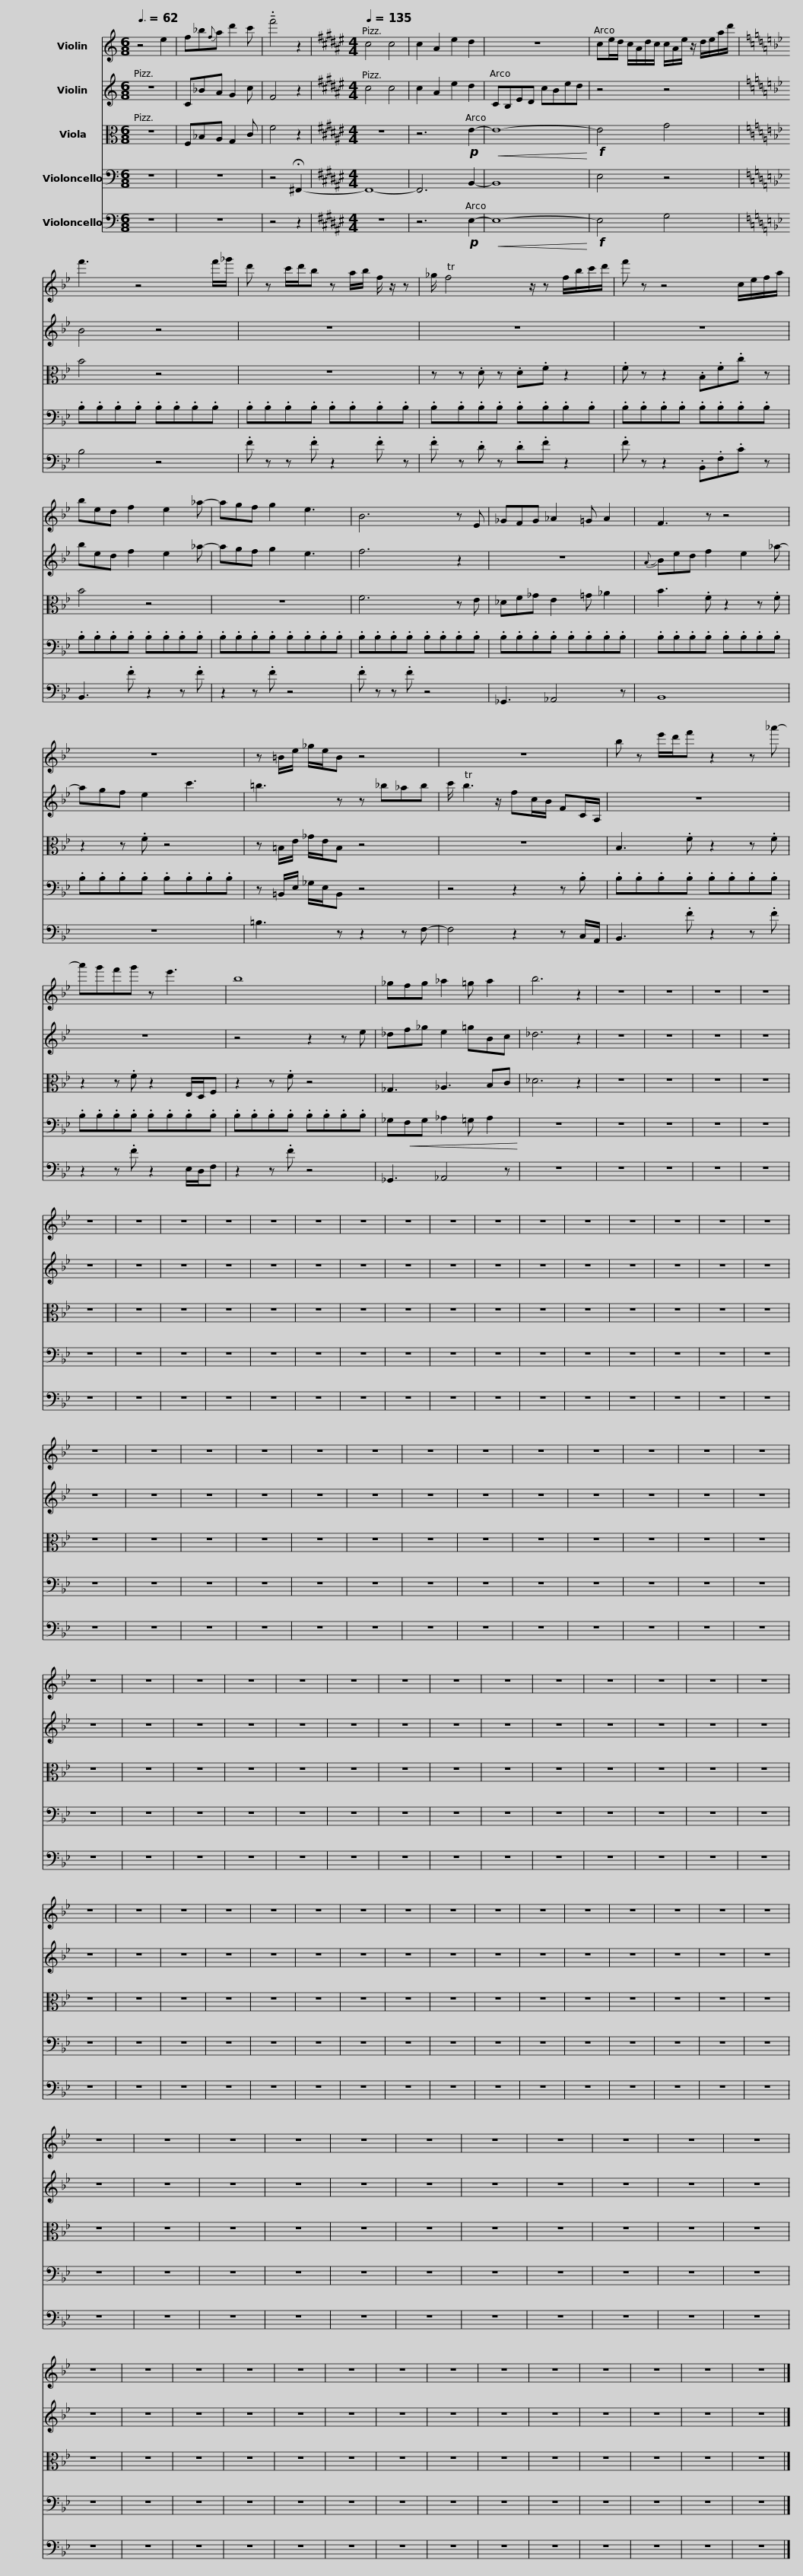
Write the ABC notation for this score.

X:1
%%score 1 2 3 4 5
L:1/8
Q:3/8=62
M:6/8
I:linebreak $
K:C
V:1 treble
V:2 treble
V:3 alto
V:4 bass
V:5 bass
V:1
 z4 e2 | f_b{f}a d'2 c' | !tenuto!.f'4 z2 |[K:F#][M:4/4][Q:1/4=135] c4 c4 | c2 A2 e2 d2 | %5
 z8 |$ ce/d/ c/A/d/c/ c/A/e/ z/ d/e/a/d'/ |[K:Bb] f'3 z4 f'/_g'/ | d' z c'/d'/b z a/b/ f/ z/ z |$ _g/ Tf4 z/ z f/b/c'/d'/ | %10
 f' z z4 c/e/f/a/ | bed f2 e2 _a- | agf g2 e3 |$ B6 z E | _GFG _A2 =G A2 | %15
 F3 z z4 | z8 |$ z =B/e/ _g/e/B z4 | z8 | b z e'/d'/f' z2 z _a'- | %20
 a'g'f'g' z e'3 |$ b8 | _gfg _a2 =g a2 | b6 z2 | z8 | %25
 z8 | z8 | z8 | z8 | z8 | %30
 z8 | z8 | z8 |$ z8 | z8 | %35
 z8 | z8 | z8 | z8 | z8 | %40
 z8 | z8 | z8 | z8 | z8 | %45
 z8 | z8 | z8 | z8 | z8 | %50
 z8 |$ z8 | z8 | z8 | z8 | %55
 z8 | z8 | z8 | z8 | z8 | %60
 z8 | z8 | z8 | z8 | z8 | %65
 z8 | z8 | z8 | z8 |$ z8 | %70
 z8 | z8 | z8 | z8 | z8 | %75
 z8 | z8 | z8 | z8 | z8 | %80
 z8 | z8 | z8 | z8 | z8 | %85
 z8 | z8 |$ z8 | z8 | z8 | %90
 z8 | z8 | z8 | z8 | z8 | %95
 z8 | z8 | z8 | z8 | z8 | %100
 z8 | z8 | z8 | z8 | z8 |$ %105
 z8 | z8 | z8 | z8 | z8 | %110
 z8 | z8 |] %112
V:2
 z6 | C_BA G2 c | F4 z2 |[K:F#][M:4/4] c4 c4 | c2 A2 e2 d2 | %5
 CB,ED cBed |$ z4 z4 |[K:Bb] B4 z4 | z8 |$ z8 | %10
 z8 | bed f2 e2 _a- | agf g2 e3 |$ f6 z2 | z8 | %15
{A} !slide!Bed f2 e2 _a- | agf e2 c'3 |$ =b3 z z _b_ab | c'/ Tb3 z/ fc/B/ FC/A,/ | z8 | %20
 z8 |$ z4 z2 z e | _df_g e2 =gBc | _d6 z2 | z8 | %25
 z8 | z8 | z8 | z8 | z8 | %30
 z8 | z8 | z8 |$ z8 | z8 | %35
 z8 | z8 | z8 | z8 | z8 | %40
 z8 | z8 | z8 | z8 | z8 | %45
 z8 | z8 | z8 | z8 | z8 | %50
 z8 |$ z8 | z8 | z8 | z8 | %55
 z8 | z8 | z8 | z8 | z8 | %60
 z8 | z8 | z8 | z8 | z8 | %65
 z8 | z8 | z8 | z8 |$ z8 | %70
 z8 | z8 | z8 | z8 | z8 | %75
 z8 | z8 | z8 | z8 | z8 | %80
 z8 | z8 | z8 | z8 | z8 | %85
 z8 | z8 |$ z8 | z8 | z8 | %90
 z8 | z8 | z8 | z8 | z8 | %95
 z8 | z8 | z8 | z8 | z8 | %100
 z8 | z8 | z8 | z8 | z8 |$ %105
 z8 | z8 | z8 | z8 | z8 | %110
 z8 | z8 |] %112
V:3
 z6 | F,_B,A, G,2 C | F4 z2 |[K:F#][M:4/4] z8 | z6!p! E2- | %5
!<(! E8-!<)! |$!f! E4 G4 |[K:Bb] B4 z4 | z8 |$ z z .D z .D.F z2 | %10
 .F z z2 .B,.F.c z | B4 z4 | z8 |$ F6 z E | _DF_G E2 =G _A2 | %15
 B3 .F z2 z .F | z2 z .F z4 |$ z =B,/E/ _G/E/B, z4 | z8 | B,3 .F z2 z .F | %20
 z2 z .F z2 E,/D,/F, |$ z2 z .F z4 | _G,3 _A,3 B,C | _D6 z2 | z8 | %25
 z8 | z8 | z8 | z8 | z8 | %30
 z8 | z8 | z8 |$ z8 | z8 | %35
 z8 | z8 | z8 | z8 | z8 | %40
 z8 | z8 | z8 | z8 | z8 | %45
 z8 | z8 | z8 | z8 | z8 | %50
 z8 |$ z8 | z8 | z8 | z8 | %55
 z8 | z8 | z8 | z8 | z8 | %60
 z8 | z8 | z8 | z8 | z8 | %65
 z8 | z8 | z8 | z8 |$ z8 | %70
 z8 | z8 | z8 | z8 | z8 | %75
 z8 | z8 | z8 | z8 | z8 | %80
 z8 | z8 | z8 | z8 | z8 | %85
 z8 | z8 |$ z8 | z8 | z8 | %90
 z8 | z8 | z8 | z8 | z8 | %95
 z8 | z8 | z8 | z8 | z8 | %100
 z8 | z8 | z8 | z8 | z8 |$ %105
 z8 | z8 | z8 | z8 | z8 | %110
 z8 | z8 |] %112
V:4
 z6 | z6 | z4 !fermata!^F,,2- |[K:F#][M:4/4] F,,8- | F,,6 B,,2- | %5
 B,,8 |$ E,4 z4 |[K:Bb] .B,.B,.B,.B, .B,.B,.B,.B, | .B,.B,.B,.B, .B,.B,.B,.B, |$ .B,.B,.B,.B, .B,.B,.B,.B, | %10
 .B,.B,.B,.B, .B,.B,.B,.B, | .B,.B,.B,.B, .B,.B,.B,.B, | .B,.B,.B,.B, .B,.B,.B,.B, |$ .B,.B,.B,.B, .B,.B,.B,.B, | .B,.B,.B,.B, .B,.B,.B,.B, | %15
 .B,.B,.B,.B, .B,.B,.B,.B, | .B,.B,.B,.B, .B,.B,.B,.B, |$ z =B,,/E,/ _G,/E,/B,, z4 | z4 z2 z .B, | .B,.B,.B,.B, .B,.B,.B,.B, | %20
 .B,.B,.B,.B, .B,.B,.B,.B, |$ .B,.B,.B,.B, .B,.B,.B,.B, | _G,!<(!F,G, _A,2 =G, A,2!<)! | z8 | z8 | %25
 z8 | z8 | z8 | z8 | z8 | %30
 z8 | z8 | z8 |$ z8 | z8 | %35
 z8 | z8 | z8 | z8 | z8 | %40
 z8 | z8 | z8 | z8 | z8 | %45
 z8 | z8 | z8 | z8 | z8 | %50
 z8 |$ z8 | z8 | z8 | z8 | %55
 z8 | z8 | z8 | z8 | z8 | %60
 z8 | z8 | z8 | z8 | z8 | %65
 z8 | z8 | z8 | z8 |$ z8 | %70
 z8 | z8 | z8 | z8 | z8 | %75
 z8 | z8 | z8 | z8 | z8 | %80
 z8 | z8 | z8 | z8 | z8 | %85
 z8 | z8 |$ z8 | z8 | z8 | %90
 z8 | z8 | z8 | z8 | z8 | %95
 z8 | z8 | z8 | z8 | z8 | %100
 z8 | z8 | z8 | z8 | z8 |$ %105
 z8 | z8 | z8 | z8 | z8 | %110
 z8 | z8 |] %112
V:5
 z6 | z6 | z4 z2 |[K:F#][M:4/4] z8 | z6!p! E,2- | %5
!<(! E,8-!<)! |$!f! E,4 G,4 |[K:Bb] B,4 z4 | .F z z .F z2 .F z |$ .F z .D z .D.F z2 | %10
 .F z z2 .B,,.F,.C z | B,,3 .F z2 z .F | z2 z .F z4 |$ .F z z .F z4 | _G,,3 _A,,4 z | %15
 B,,8 | z8 |$ =B,3 z z2 z F,- | F,4 z2 z C,/A,,/ | B,,3 .F z2 z .F | %20
 z2 z .F z2 E,/D,/F, |$ z2 z .F z4 | _G,,3 _A,,4 z | z8 | z8 | %25
 z8 | z8 | z8 | z8 | z8 | %30
 z8 | z8 | z8 |$ z8 | z8 | %35
 z8 | z8 | z8 | z8 | z8 | %40
 z8 | z8 | z8 | z8 | z8 | %45
 z8 | z8 | z8 | z8 | z8 | %50
 z8 |$ z8 | z8 | z8 | z8 | %55
 z8 | z8 | z8 | z8 | z8 | %60
 z8 | z8 | z8 | z8 | z8 | %65
 z8 | z8 | z8 | z8 |$ z8 | %70
 z8 | z8 | z8 | z8 | z8 | %75
 z8 | z8 | z8 | z8 | z8 | %80
 z8 | z8 | z8 | z8 | z8 | %85
 z8 | z8 |$ z8 | z8 | z8 | %90
 z8 | z8 | z8 | z8 | z8 | %95
 z8 | z8 | z8 | z8 | z8 | %100
 z8 | z8 | z8 | z8 | z8 |$ %105
 z8 | z8 | z8 | z8 | z8 | %110
 z8 | z8 |] %112
